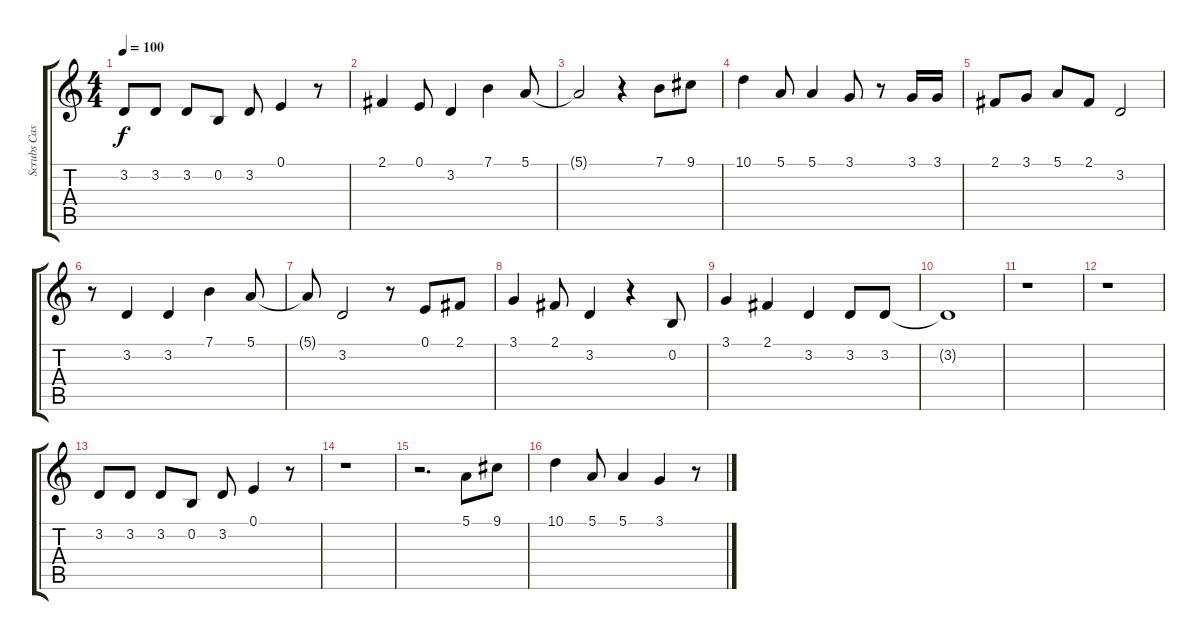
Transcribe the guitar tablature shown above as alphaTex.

\track ("Scrubs Cast 2" "Scrubs Cas") {instrument stringensemble1}
\staff {score tabs}
\tuning (E4 B3 G3 D3 A2 E2) {hide}
\ts (4 4)
\tempo 100
\clef g2
\ks c
3.2.8{dy f} 3.2.8 3.2.8 0.2.8 3.2.8 0.1.4 r.8 |
2.1.4 0.1.8 3.2.4 7.1.4 5.1.8 |
5.1{t}.2 r.4 7.1.8 9.1.8 |
10.1.4 5.1.8 5.1.4 3.1.8 r.8 3.1.16 3.1.16 |
2.1.8 3.1.8 5.1.8 2.1.8 3.2.2 |
r.8 3.2.4 3.2.4 7.1.4 5.1.8 |
5.1{t}.8 3.2.2 r.8 0.1.8 2.1.8 |
3.1.4 2.1.8 3.2.4 r.4 0.2.8 |
3.1.4 2.1.4 3.2.4 3.2.8 3.2.8 |
3.2{t}.1 |
r.1 |
r.1 |
3.2.8 3.2.8 3.2.8 0.2.8 3.2.8 0.1.4 r.8 |
r.1 |
r.2{d} 5.1.8 9.1.8 |
10.1.4 5.1.8 5.1.4 3.1.4 r.8
